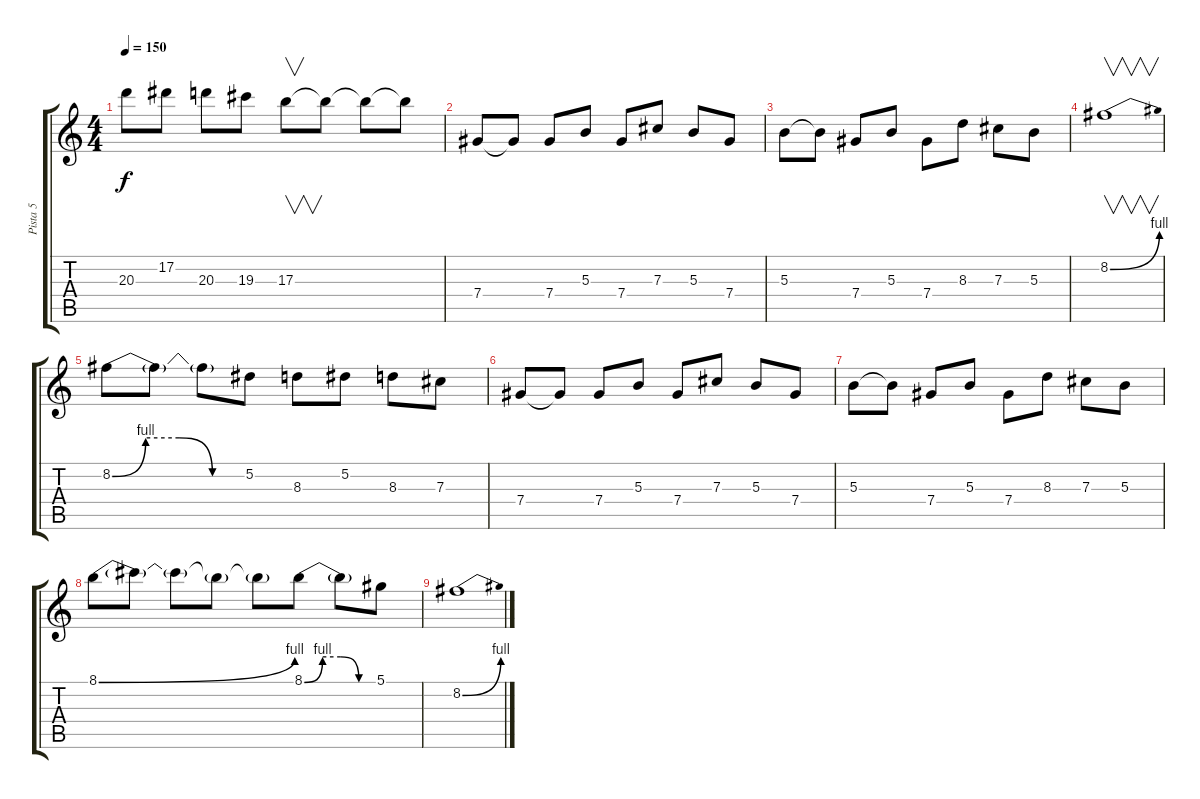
\track ("Pista 5" "Pista 5") {instrument distortionguitar}
\staff {score tabs}
\tuning (Eb4 Bb3 Gb3 Db3 Ab2 Eb2) {hide}
\ts (4 4)
\tempo 150
\clef g2
\ks c
20.3.8{dy f} 17.2.8 20.3.8 19.3.8 17.3.8{v} 17.3{t}.8 17.3{t}.8 17.3{t}.8 |
7.4.8 7.4{t}.8 7.4.8 5.3.8 7.4.8 7.3.8 5.3.8 7.4.8 |
5.3.8 5.3{t}.8 7.4.8 5.3.8 7.4.8 8.3.8 7.3.8 5.3.8 |
8.2{be (bend 0 0 60 4)}.1{v} |
8.2{be (custom 0 0 15 4 30 4 45 0 60 0)}.8 8.2{t}.8 8.2{t}.8 5.2.8 8.3.8 5.2.8 8.3.8 7.3.8 |
7.4.8 7.4{t}.8 7.4.8 5.3.8 7.4.8 7.3.8 5.3.8 7.4.8 |
5.3.8 5.3{t}.8 7.4.8 5.3.8 7.4.8 8.3.8 7.3.8 5.3.8 |
8.1{be (bend 0 0 60 4)}.8 8.1{t}.8 8.1{t}.8 8.1{t}.8 8.1{t}.8 8.1{be (custom 0 0 15 4 30 4 45 0 60 0)}.8 8.1{t}.8 5.1.8 |
8.2{be (bend 0 0 60 4)}.1
